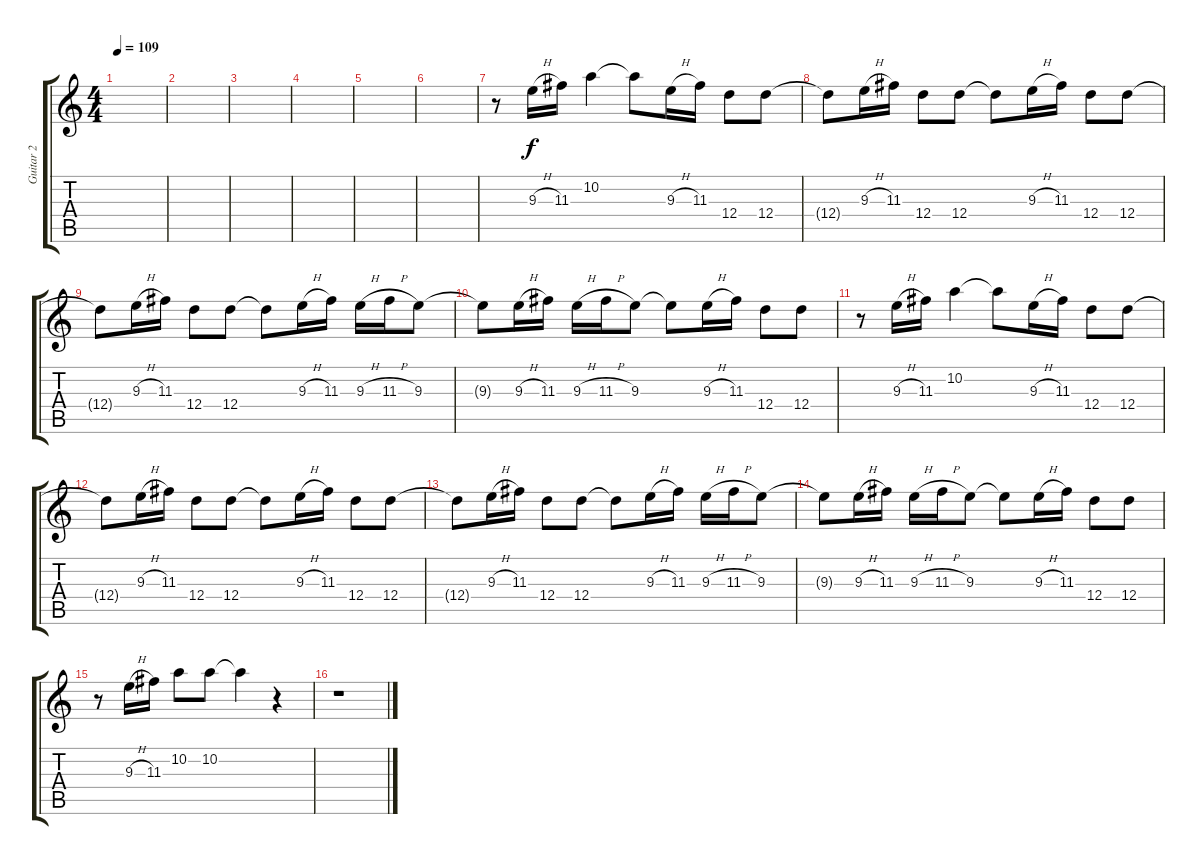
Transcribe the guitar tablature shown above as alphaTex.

\track ("Guitar 2" "Guitar 2") {instrument distortionguitar}
\staff {score tabs}
\tuning (E4 B3 G3 D3 A2 D2) {hide}
\ts (4 4)
\tempo 109
\clef g2
\ks c
|
|
|
|
|
|
r.8 9.3{h}.16 11.3.16 10.2.4 10.2{t}.8 9.3{h}.16 11.3.16 12.4.8 12.4.8 |
12.4{t}.8 9.3{h}.16 11.3.16 12.4.8 12.4.8 12.4{t}.8 9.3{h}.16 11.3.16 12.4.8 12.4.8 |
12.4{t}.8 9.3{h}.16 11.3.16 12.4.8 12.4.8 12.4{t}.8 9.3{h}.16 11.3.16 9.3{h}.16 11.3{h}.16 9.3.8 |
9.3{t}.8 9.3{h}.16 11.3.16 9.3{h}.16 11.3{h}.16 9.3.8 9.3{t}.8 9.3{h}.16 11.3.16 12.4.8 12.4.8 |
r.8 9.3{h}.16 11.3.16 10.2.4 10.2{t}.8 9.3{h}.16 11.3.16 12.4.8 12.4.8 |
12.4{t}.8 9.3{h}.16 11.3.16 12.4.8 12.4.8 12.4{t}.8 9.3{h}.16 11.3.16 12.4.8 12.4.8 |
12.4{t}.8 9.3{h}.16 11.3.16 12.4.8 12.4.8 12.4{t}.8 9.3{h}.16 11.3.16 9.3{h}.16 11.3{h}.16 9.3.8 |
9.3{t}.8 9.3{h}.16 11.3.16 9.3{h}.16 11.3{h}.16 9.3.8 9.3{t}.8 9.3{h}.16 11.3.16 12.4.8 12.4.8 |
r.8 9.3{h}.16 11.3.16 10.2.8 10.2.8 10.2{t}.4 r.4 |
r.1
